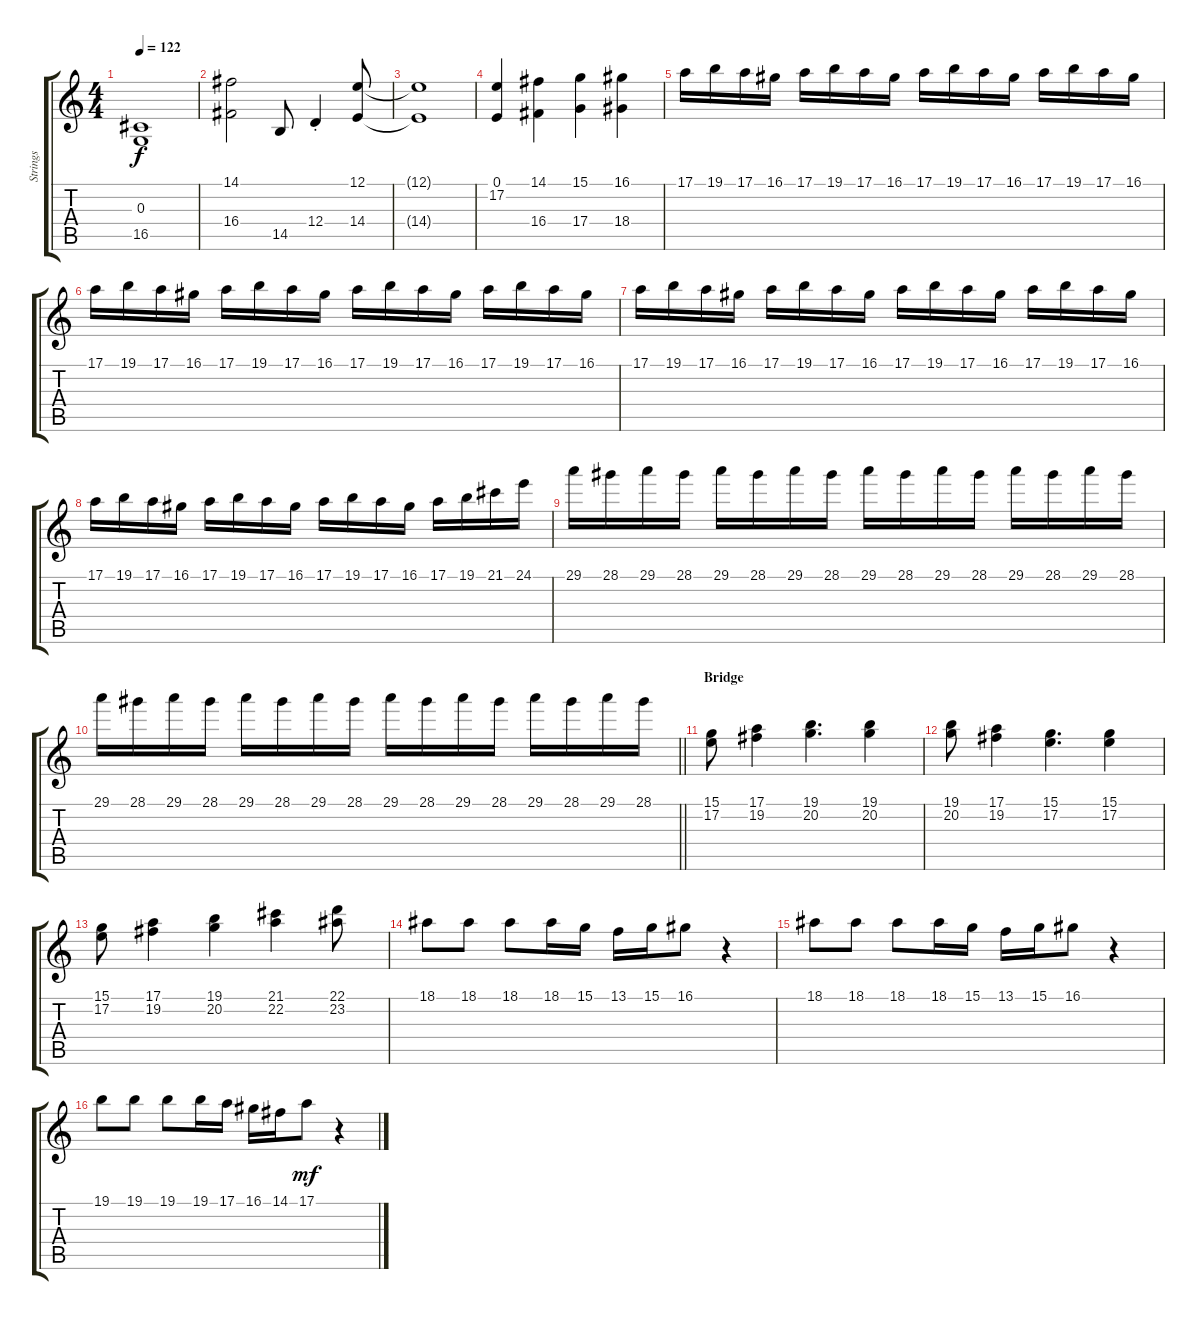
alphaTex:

\track ("Strings" "Strings") {instrument stringensemble1}
\staff {score tabs}
\tuning (E4 B3 G3 D3 A2 E2) {hide}
\ts (4 4)
\tempo 122
\clef g2
\ks c
(0.3 16.5{t}).1{dy f} |
(14.1 16.4).2 14.5.8 12.4{st}.4 (12.1 14.4).8 |
(12.1{t} 14.4{t}).1 |
(0.1 17.2).4 (14.1 16.4).4 (15.1 17.4).4 (16.1 18.4).4 |
17.1.16 19.1.16 17.1.16 16.1.16 17.1.16 19.1.16 17.1.16 16.1.16 17.1.16 19.1.16 17.1.16 16.1.16 17.1.16 19.1.16 17.1.16 16.1.16 |
17.1.16 19.1.16 17.1.16 16.1.16 17.1.16 19.1.16 17.1.16 16.1.16 17.1.16 19.1.16 17.1.16 16.1.16 17.1.16 19.1.16 17.1.16 16.1.16 |
17.1.16 19.1.16 17.1.16 16.1.16 17.1.16 19.1.16 17.1.16 16.1.16 17.1.16 19.1.16 17.1.16 16.1.16 17.1.16 19.1.16 17.1.16 16.1.16 |
17.1.16 19.1.16 17.1.16 16.1.16 17.1.16 19.1.16 17.1.16 16.1.16 17.1.16 19.1.16 17.1.16 16.1.16 17.1.16 19.1.16 21.1.16 24.1.16 |
29.1.16 28.1.16 29.1.16 28.1.16 29.1.16 28.1.16 29.1.16 28.1.16 29.1.16 28.1.16 29.1.16 28.1.16 29.1.16 28.1.16 29.1.16 28.1.16 |
\barLineRight lightlight
29.1.16 28.1.16 29.1.16 28.1.16 29.1.16 28.1.16 29.1.16 28.1.16 29.1.16 28.1.16 29.1.16 28.1.16 29.1.16 28.1.16 29.1.16 28.1.16 |
\section ("" "Bridge")
(15.1 17.2).8 (17.1 19.2).4 (19.1 20.2).4{d} (19.1 20.2).4 |
(19.1 20.2).8 (17.1 19.2).4 (15.1 17.2).4{d} (15.1 17.2).4 |
(15.1 17.2).8 (17.1 19.2).4 (19.1 20.2).4 (21.1 22.2).4 (22.1 23.2).8 |
18.1.8 18.1.8 18.1.8 18.1.16 15.1.16 13.1.16 15.1.16 16.1.8 r.4 |
18.1.8 18.1.8 18.1.8 18.1.16 15.1.16 13.1.16 15.1.16 16.1.8 r.4 |
19.1.8 19.1.8 19.1.8 19.1.16 17.1.16 16.1.16 14.1.16 17.1.8{dy mf} r.4
